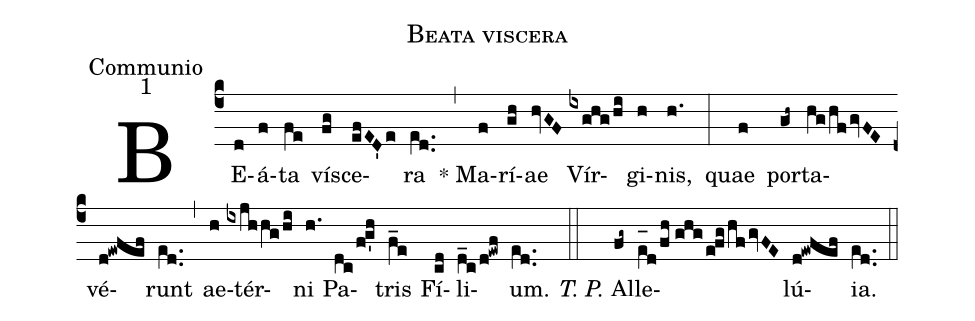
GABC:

name:Beata viscera;
office-part:Communio;
mode:1;
%%
(c4) BE(d)á(f)ta(fe) ví(fg)sce(efED'e)ra(e[ll:1]d..) (,) * Ma(f)rí(gh)ae(hvGF) Vír(ixghg/hi)gi(h)nis,(h.) (:) quae(f) por(gh~)ta(hg/hfgvFE)vé(d!ewfef)runt(e[ll:1]d..) (,) ae(h)tér(ixjhhg/hi)ni(h.) Pa(dc/fg'h)tris(f_e) Fí(cd)li(d_c/d!ewf)um.(e[ll:1]d..) (::) <i>T. P.</i> Al(fg~)le(e_[oh:h][ll:1]d/fh//ghgefghfgvFE)lú(d!ewfef){ia}.(e[ll:1]d..) (::)
